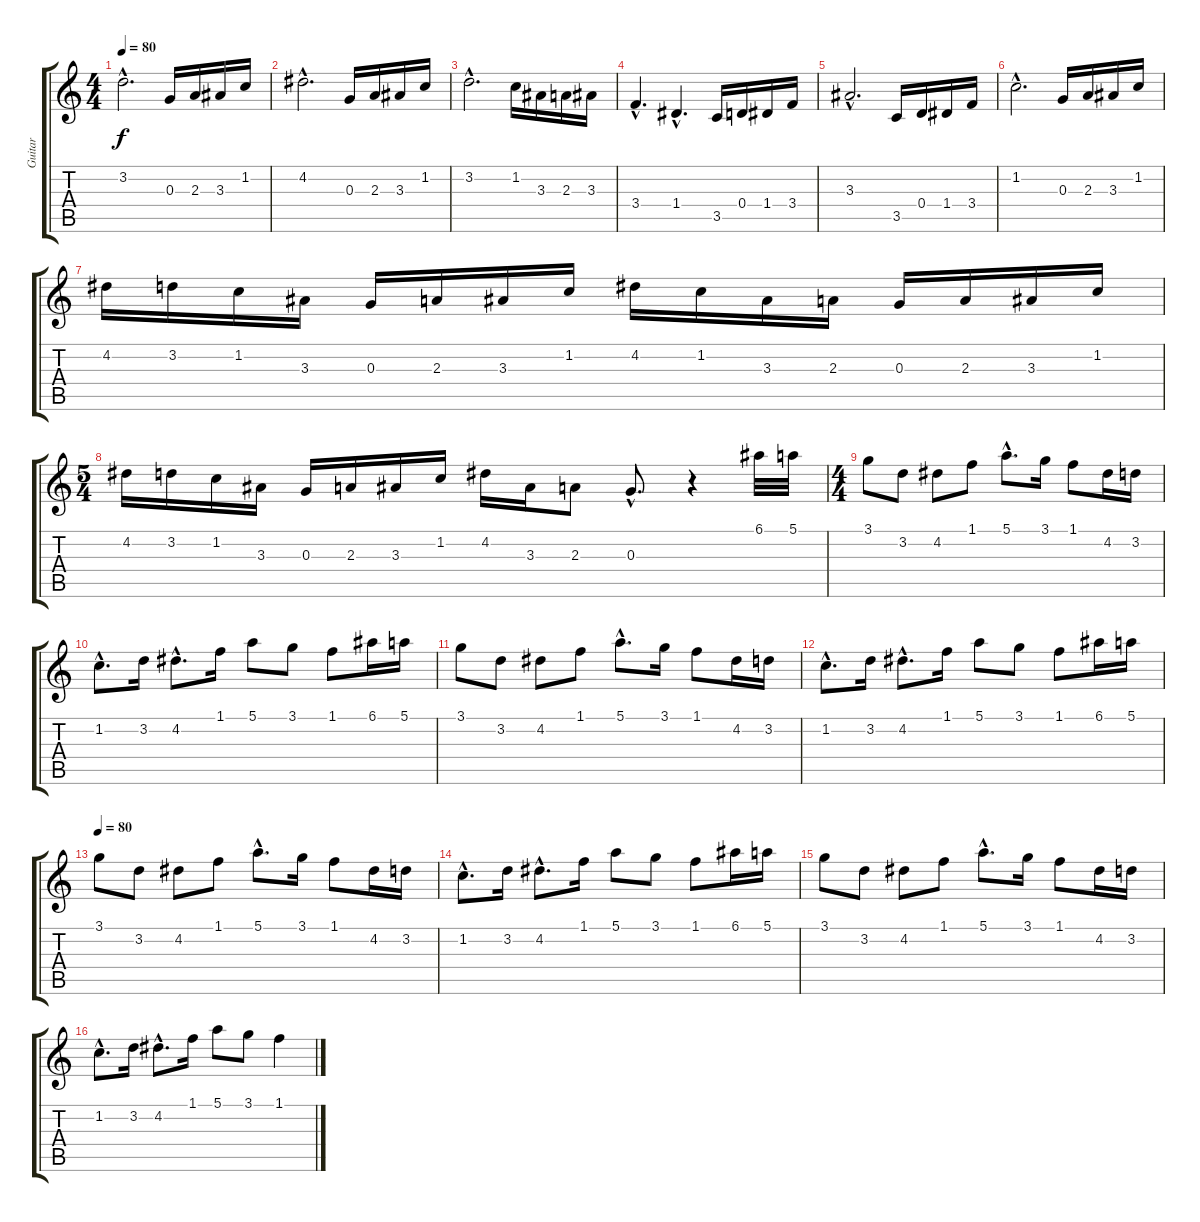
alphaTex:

\track ("Guitar" "Guitar") {instrument distortionguitar}
\staff {score tabs}
\tuning (E4 B3 G3 D3 A2 E2) {hide}
\ts (4 4)
\tempo 80
\clef g2
\ks c
3.2{hac}.2{d dy f} 0.3.16 2.3.16 3.3.16 1.2.16 |
4.2{hac}.2{d} 0.3.16 2.3.16 3.3.16 1.2.16 |
3.2{hac}.2{d} 1.2.16 3.3.16 2.3.16 3.3.16 |
3.4{hac}.4{d} 1.4{hac}.4{d} 3.5.16 0.4.16 1.4.16 3.4.16 |
3.3{hac}.2{d} 3.5.16 0.4.16 1.4.16 3.4.16 |
1.2{hac}.2{d} 0.3.16 2.3.16 3.3.16 1.2.16 |
4.2.16 3.2.16 1.2.16 3.3.16 0.3.16 2.3.16 3.3.16 1.2.16 4.2.16 1.2.16 3.3.16 2.3.16 0.3.16 2.3.16 3.3.16 1.2.16 |
\ts (5 4)
4.2.16 3.2.16 1.2.16 3.3.16 0.3.16 2.3.16 3.3.16 1.2.16 4.2.16 3.3.16 2.3.8 0.3{hac}.8{d} r.4 6.1.32 5.1.32 |
\ts (4 4)
3.1.8 3.2.8 4.2.8 1.1.8 5.1{hac}.8{d} 3.1.16 1.1.8 4.2.16 3.2.16 |
1.2{hac}.8{d} 3.2.16 4.2{hac}.8{d} 1.1.16 5.1.8 3.1.8 1.1.8 6.1.16 5.1.16 |
3.1.8 3.2.8 4.2.8 1.1.8 5.1{hac}.8{d} 3.1.16 1.1.8 4.2.16 3.2.16 |
1.2{hac}.8{d} 3.2.16 4.2{hac}.8{d} 1.1.16 5.1.8 3.1.8 1.1.8 6.1.16 5.1.16 |
\tempo 80
3.1.8 3.2.8 4.2.8 1.1.8 5.1{hac}.8{d} 3.1.16 1.1.8 4.2.16 3.2.16 |
1.2{hac}.8{d} 3.2.16 4.2{hac}.8{d} 1.1.16 5.1.8 3.1.8 1.1.8 6.1.16 5.1.16 |
3.1.8 3.2.8 4.2.8 1.1.8 5.1{hac}.8{d} 3.1.16 1.1.8 4.2.16 3.2.16 |
1.2{hac}.8{d} 3.2.16 4.2{hac}.8{d} 1.1.16 5.1.8 3.1.8 1.1.4
